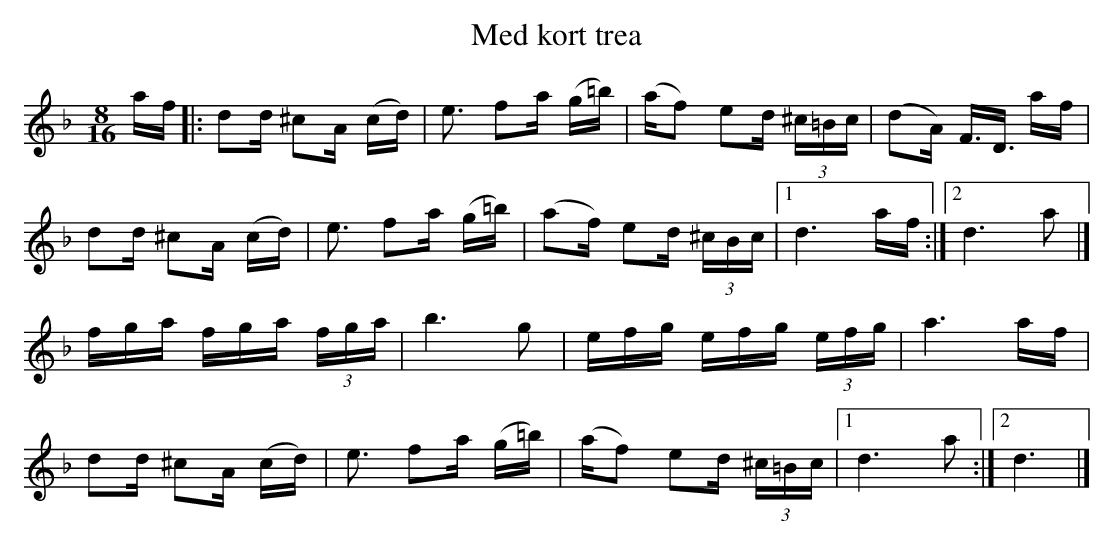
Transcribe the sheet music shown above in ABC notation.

X:1
T:Med kort trea
M:8/16
L:1/16
K:Dm
af|:d2d ^c2A (cd)|e3 f2a (g=b)| (af2) e2d (3^c=Bc|(d2A) F3/2D3/2 af|
d2d ^c2A (cd)|e3 f2a (g=b)| (a2f) e2d (3^cBc|1 d6  af:|2 d6  a2|]
fga fga (3fga|b6 g2|efg efg (3efg|a6 af|
d2d ^c2A (cd)|e3 f2a (g=b)| (af2) e2d (3^c=Bc|1 d6  a2:|2 d6|]
